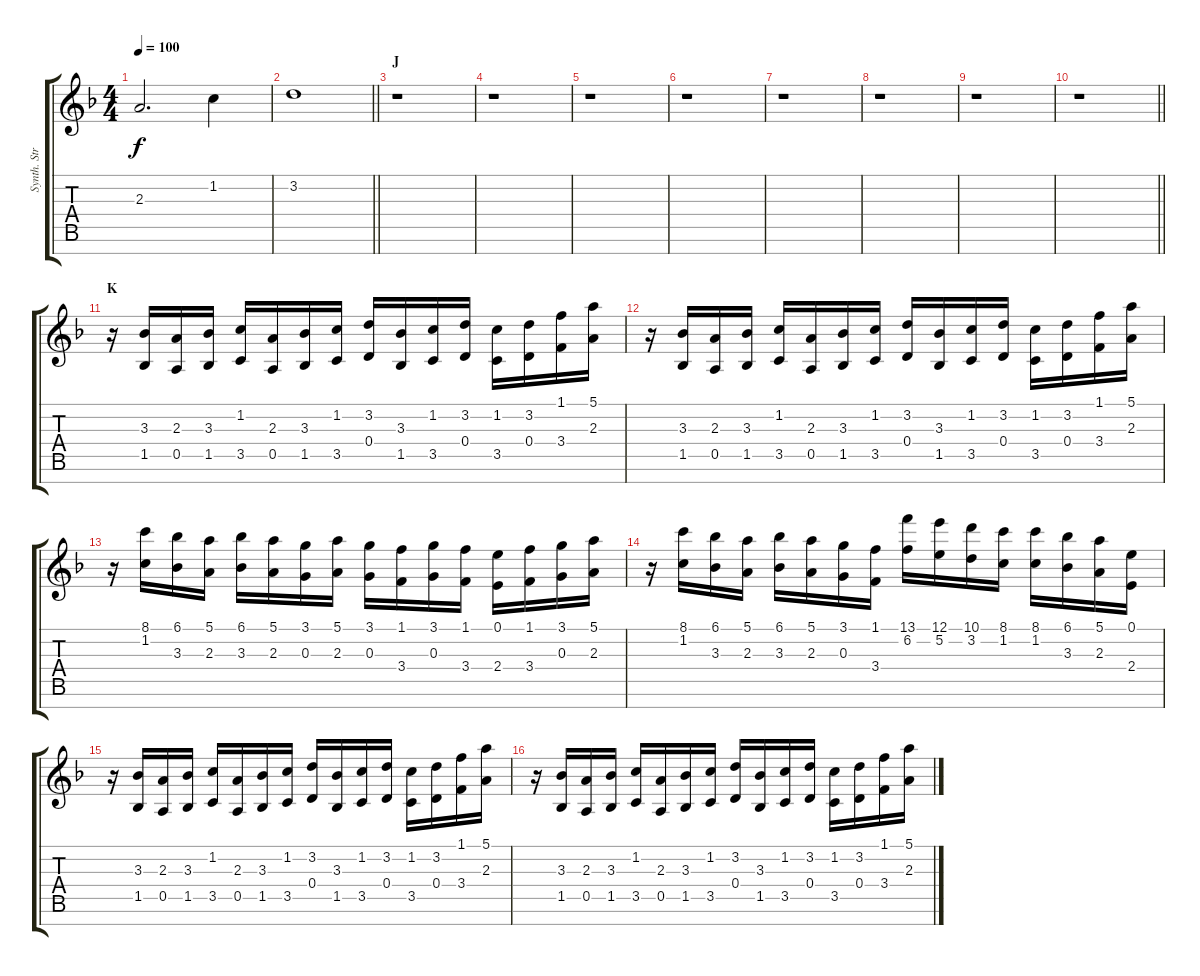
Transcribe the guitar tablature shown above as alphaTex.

\track ("Synth. Strings" "Synth. Str") {instrument stringensemble1}
\staff {score tabs}
\tuning (E5 B4 G4 D4 A3 E3 B2) {hide}
\ts (4 4)
\tempo 100
\clef g2
\ks f
2.3.2{d dy f} 1.2.4 |
\barLineRight lightlight
3.2.1 |
\section ("" "J")
r.1 |
r.1 |
r.1 |
r.1 |
r.1 |
r.1 |
r.1 |
\barLineRight lightlight
r.1 |
\section ("" "K")
r.16 (3.3 1.5).16 (2.3 0.5).16 (3.3 1.5).16 (1.2 3.5).16 (2.3 0.5).16 (3.3 1.5).16 (1.2 3.5).16 (3.2 0.4).16 (3.3 1.5).16 (1.2 3.5).16 (3.2 0.4).16 (1.2 3.5).16 (3.2 0.4).16 (1.1 3.4).16 (5.1 2.3).16 |
r.16 (3.3 1.5).16 (2.3 0.5).16 (3.3 1.5).16 (1.2 3.5).16 (2.3 0.5).16 (3.3 1.5).16 (1.2 3.5).16 (3.2 0.4).16 (3.3 1.5).16 (1.2 3.5).16 (3.2 0.4).16 (1.2 3.5).16 (3.2 0.4).16 (1.1 3.4).16 (5.1 2.3).16 |
r.16 (8.1 1.2).16 (6.1 3.3).16 (5.1 2.3).16 (6.1 3.3).16 (5.1 2.3).16 (3.1 0.3).16 (5.1 2.3).16 (3.1 0.3).16 (1.1 3.4).16 (3.1 0.3).16 (1.1 3.4).16 (0.1 2.4).16 (1.1 3.4).16 (3.1 0.3).16 (5.1 2.3).16 |
r.16 (8.1 1.2).16 (6.1 3.3).16 (5.1 2.3).16 (6.1 3.3).16 (5.1 2.3).16 (3.1 0.3).16 (1.1 3.4).16 (13.1 6.2).16 (12.1 5.2).16 (10.1 3.2).16 (8.1 1.2).16 (8.1 1.2).16 (6.1 3.3).16 (5.1 2.3).16 (0.1 2.4).16 |
r.16 (3.3 1.5).16 (2.3 0.5).16 (3.3 1.5).16 (1.2 3.5).16 (2.3 0.5).16 (3.3 1.5).16 (1.2 3.5).16 (3.2 0.4).16 (3.3 1.5).16 (1.2 3.5).16 (3.2 0.4).16 (1.2 3.5).16 (3.2 0.4).16 (1.1 3.4).16 (5.1 2.3).16 |
r.16 (3.3 1.5).16 (2.3 0.5).16 (3.3 1.5).16 (1.2 3.5).16 (2.3 0.5).16 (3.3 1.5).16 (1.2 3.5).16 (3.2 0.4).16 (3.3 1.5).16 (1.2 3.5).16 (3.2 0.4).16 (1.2 3.5).16 (3.2 0.4).16 (1.1 3.4).16 (5.1 2.3).16
